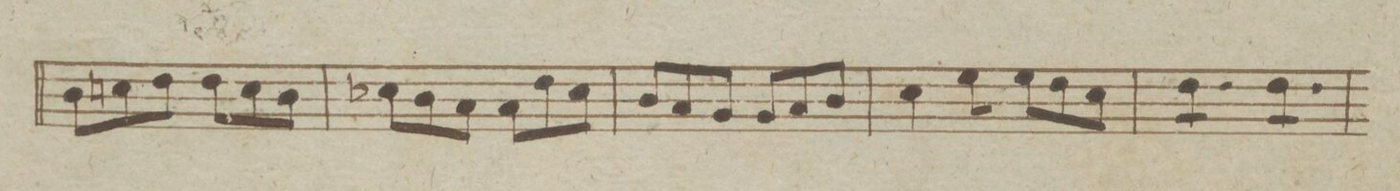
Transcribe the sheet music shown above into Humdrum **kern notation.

**kern	**dynam
*I"Fagotto Secondo.	*
*clefF4	*
*k[b-e-]	*
*met(c)	*
*M6/8	*
8D\L	.
8En\	.
8F\J	.
8F\L	.
8E\	.
8D\J	.
=195	=195
8E-X\L	.
8D\	.
8C\J	.
8C\L	.
8F\	.
8E-\J	.
=196	=196
8D/L	.
8C/	.
8BB-/J	.
8BB-/L	.
8C/	.
8D/J	.
=197	=197
4E-\	.
8G\	.
8G\L	.
8F\	.
8E-\J	.
=198	=198
*tremolo	*
8F\L	.
8F\	.
8F\J	.
8F\L	.
8F\	.
8F\J	.
*Xtremolo	*
=199	=199
*-	*-
